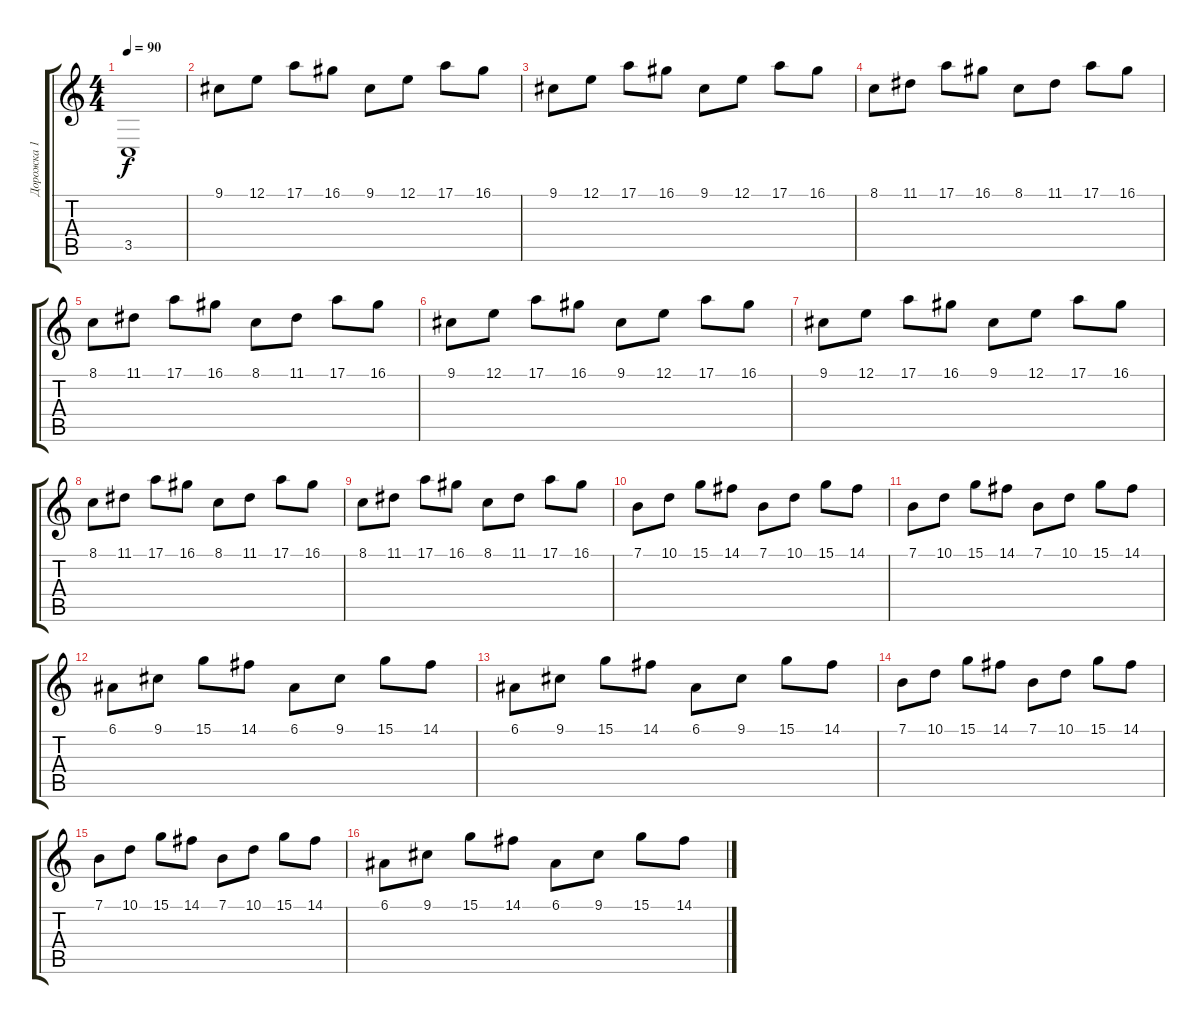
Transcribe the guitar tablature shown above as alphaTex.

\track ("Дорожка 1" "Дорожка 1") {instrument brightacousticpiano}
\staff {score tabs}
\tuning (E4 B3 G3 D3 A2 E2) {hide}
\ts (4 4)
\tempo 90
\clef g2
\ks c
3.5.1{dy f} |
9.1.8 12.1.8 17.1.8 16.1.8 9.1.8 12.1.8 17.1.8 16.1.8 |
9.1.8 12.1.8 17.1.8 16.1.8 9.1.8 12.1.8 17.1.8 16.1.8 |
8.1.8 11.1.8 17.1.8 16.1.8 8.1.8 11.1.8 17.1.8 16.1.8 |
8.1.8 11.1.8 17.1.8 16.1.8 8.1.8 11.1.8 17.1.8 16.1.8 |
9.1.8 12.1.8 17.1.8 16.1.8 9.1.8 12.1.8 17.1.8 16.1.8 |
9.1.8 12.1.8 17.1.8 16.1.8 9.1.8 12.1.8 17.1.8 16.1.8 |
8.1.8 11.1.8 17.1.8 16.1.8 8.1.8 11.1.8 17.1.8 16.1.8 |
8.1.8 11.1.8 17.1.8 16.1.8 8.1.8 11.1.8 17.1.8 16.1.8 |
7.1.8 10.1.8 15.1.8 14.1.8 7.1.8 10.1.8 15.1.8 14.1.8 |
7.1.8 10.1.8 15.1.8 14.1.8 7.1.8 10.1.8 15.1.8 14.1.8 |
6.1.8 9.1.8 15.1.8 14.1.8 6.1.8 9.1.8 15.1.8 14.1.8 |
6.1.8 9.1.8 15.1.8 14.1.8 6.1.8 9.1.8 15.1.8 14.1.8 |
7.1.8 10.1.8 15.1.8 14.1.8 7.1.8 10.1.8 15.1.8 14.1.8 |
7.1.8 10.1.8 15.1.8 14.1.8 7.1.8 10.1.8 15.1.8 14.1.8 |
6.1.8 9.1.8 15.1.8 14.1.8 6.1.8 9.1.8 15.1.8 14.1.8
